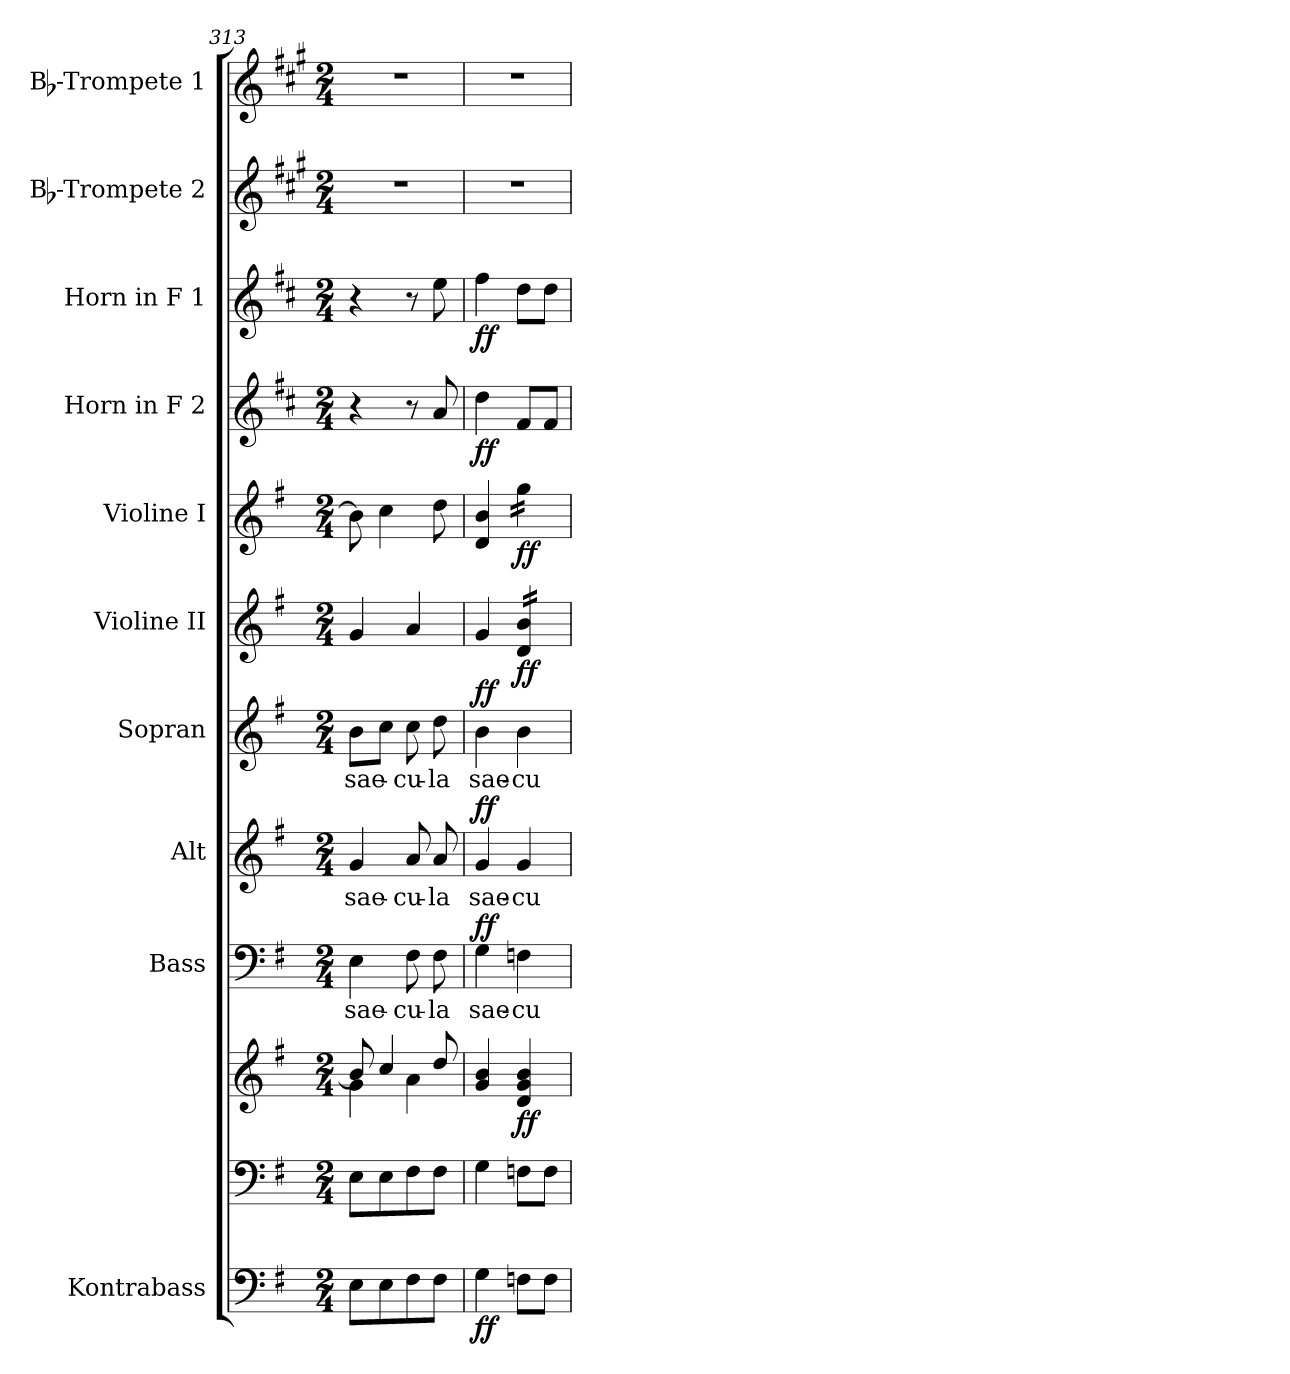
**kern	**dynam	**kern	**kern	**dynam	**kern	**text	**dynam	**kern	**text	**dynam	**kern	**text	**dynam	**kern	**dynam	**kern	**dynam	**kern	**dynam	**kern	**dynam	**kern	**kern
*part11	*part11	*part10	*part10	*part10	*part9	*part9	*part9	*part8	*part8	*part8	*part7	*part7	*part7	*part6	*part6	*part5	*part5	*part4	*part4	*part3	*part3	*part2	*part1
*staff12	*staff12	*staff11	*staff10	*staff10/11	*staff9	*staff9	*staff9	*staff8	*staff8	*staff8	*staff7	*staff7	*staff7	*staff6	*staff6	*staff5	*staff5	*staff4	*staff4	*staff3	*staff3	*staff2	*staff1
*I"Kontrabass	*	*	*	*	*I"Bass	*	*	*I"Alt	*	*	*I"Sopran	*	*	*I"Violine II	*	*I"Violine I	*	*I"Horn in F 2	*	*I"Horn in F 1	*	*I"Bb-Trompete 2	*I"Bb-Trompete 1
*I'Kb.	*	*	*	*	*I'B.	*	*	*I'A.	*	*	*I'S.	*	*	*I'Vl. II	*	*I'Vl. I	*	*	*	*	*	*I'Bb Trp. 2	*I'Bb Trp. 1
*clefF4	*	*clefF4	*clefG2	*	*clefF4	*	*	*clefG2	*	*	*clefG2	*	*	*clefG2	*	*clefG2	*	*clefG2	*	*clefG2	*	*clefG2	*clefG2
*ITrd7c12	*	*	*	*	*	*	*	*	*	*	*	*	*	*	*	*	*	*ITrd4c7	*	*ITrd4c7	*	*ITrd1c2	*ITrd1c2
*k[f#]	*	*k[f#]	*k[f#]	*	*k[f#]	*	*	*k[f#]	*	*	*k[f#]	*	*	*k[f#]	*	*k[f#]	*	*k[f#]	*	*k[f#]	*	*k[f#]	*k[f#]
*G:	*	*G:	*G:	*	*G:	*	*	*G:	*	*	*G:	*	*	*G:	*	*G:	*	*G:	*	*G:	*	*G:	*G:
*M2/4	*	*M2/4	*M2/4	*	*M2/4	*	*	*M2/4	*	*	*M2/4	*	*	*M2/4	*	*M2/4	*	*M2/4	*	*M2/4	*	*M2/4	*M2/4
=313	=313	=313	=313	=313	=313	=313	=313	=313	=313	=313	=313	=313	=313	=313	=313	=313	=313	=313	=313	=313	=313	=313	=313
*	*	*	*^	*	*	*	*	*	*	*	*	*	*	*	*	*	*	*	*	*	*	*	*
!	!	!	!	!	!	!	!LO:LY:b	!	!	!LO:LY:b	!	!	!LO:LY:b	!	!	!	!	!	!	!	!	!	!	!
8EE\L	.	8E\L	8b/]	4g\	.	4E\	sae-	.	4g/	sae-	.	8b\L	sae-	.	4g/	.	8b\]	.	4r	.	4r	.	2r	2r
8EE\	.	8E\	4cc/	.	.	.	.	.	.	.	.	8cc\J	.	.	.	.	4cc\	.	.	.	.	.	.	.
!	!	!	!	!	!	!	!LO:LY:b	!	!	!LO:LY:b	!	!	!LO:LY:b	!	!	!	!	!	!	!	!	!	!	!
8FF#\	.	8F#\	.	4a\	.	8F#\	-cu-	.	8a/	-cu-	.	8cc\	-cu-	.	4a/	.	.	.	8r	.	8r	.	.	.
!	!	!	!	!	!	!	!LO:LY:b	!	!	!LO:LY:b	!	!	!LO:LY:b	!	!	!	!	!	!	!	!	!	!	!
8FF#\J	.	8F#\J	8dd/	.	.	8F#\	-la	.	8a/	-la	.	8dd\	-la	.	.	.	8dd\	.	8d/	.	8a\	.	.	.
*	*	*	*v	*v	*	*	*	*	*	*	*	*	*	*	*	*	*	*	*	*	*	*	*	*
=314	=314	=314	=314	=314	=314	=314	=314	=314	=314	=314	=314	=314	=314	=314	=314	=314	=314	=314	=314	=314	=314	=314	=314
!	!LO:DY:b	!	!	!	!	!LO:LY:b	!LO:DY:a	!	!LO:LY:b	!LO:DY:a	!	!LO:LY:b	!LO:DY:a	!	!	!	!	!	!LO:DY:b	!	!LO:DY:b	!	!
4GG\	ff	4G\	4g/ 4b/	.	4G\	sae-	ff	4g/	sae-	ff	4b\	sae-	ff	4g/	.	4d/ 4b/	.	4g\	ff	4b\	ff	2r	2r
!	!	!	!	!LO:DY:b	!	!LO:LY:b	!	!	!LO:LY:b	!	!	!LO:LY:b	!	!	!LO:DY:b	!	!LO:DY:b	!	!	!	!	!	!
*	*	*	*	*	*	*	*	*	*	*	*	*	*	*tremolo	*	*	*	*	*	*	*	*	*
*	*	*	*	*	*	*	*	*	*	*	*	*	*	*	*	*tremolo	*	*	*	*	*	*	*
8FFn\L	.	8Fn\L	4d/ 4g/ 4b/	ff	4Fn\	-cu-	.	4g/	-cu-	.	4b\	-cu-	.	16d/ 16b/LL	ff	16gg\LL	ff	8B/L	.	8g\L	.	.	.
.	.	.	.	.	.	.	.	.	.	.	.	.	.	16d/ 16b/	.	16gg\	.	.	.	.	.	.	.
8FF\J	.	8F\J	.	.	.	.	.	.	.	.	.	.	.	16d/ 16b/	.	16gg\	.	8B/J	.	8g\J	.	.	.
.	.	.	.	.	.	.	.	.	.	.	.	.	.	16d/ 16b/JJ	.	16gg\JJ	.	.	.	.	.	.	.
*	*	*	*	*	*	*	*	*	*	*	*	*	*	*	*	*Xtremolo	*	*	*	*	*	*	*
*	*	*	*	*	*	*	*	*	*	*	*	*	*	*Xtremolo	*	*	*	*	*	*	*	*	*
=	=	=	=	=	=	=	=	=	=	=	=	=	=	=	=	=	=	=	=	=	=	=	=
*-	*-	*-	*-	*-	*-	*-	*-	*-	*-	*-	*-	*-	*-	*-	*-	*-	*-	*-	*-	*-	*-	*-	*-
